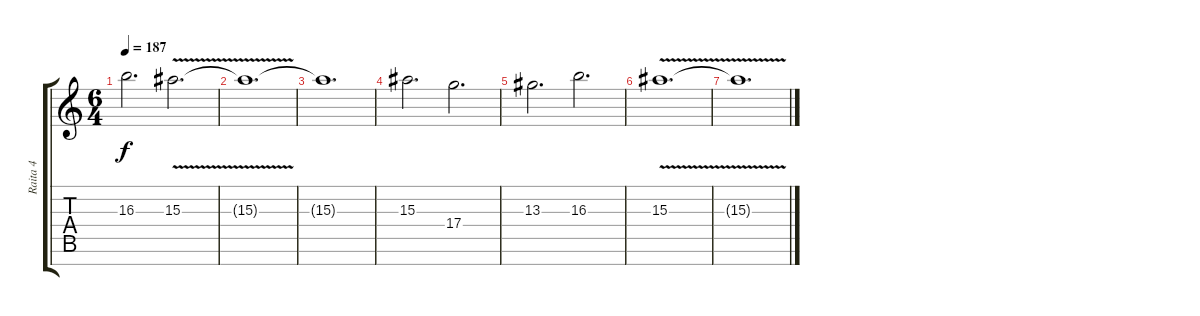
\track ("Raita 4" "Raita 4") {instrument distortionguitar}
\staff {score tabs}
\tuning (E4 B3 G3 D3 A2 E2 B1) {hide}
\ts (6 4)
\tempo 187
\clef g2
\ks c
16.3.2{d dy f} 15.3{v}.2{d} |
15.3{t}.1{d} |
15.3{t}.1{d} |
15.3.2{d} 17.4.2{d} |
13.3.2{d} 16.3.2{d} |
15.3{v}.1{d} |
15.3{t}.1{d}
